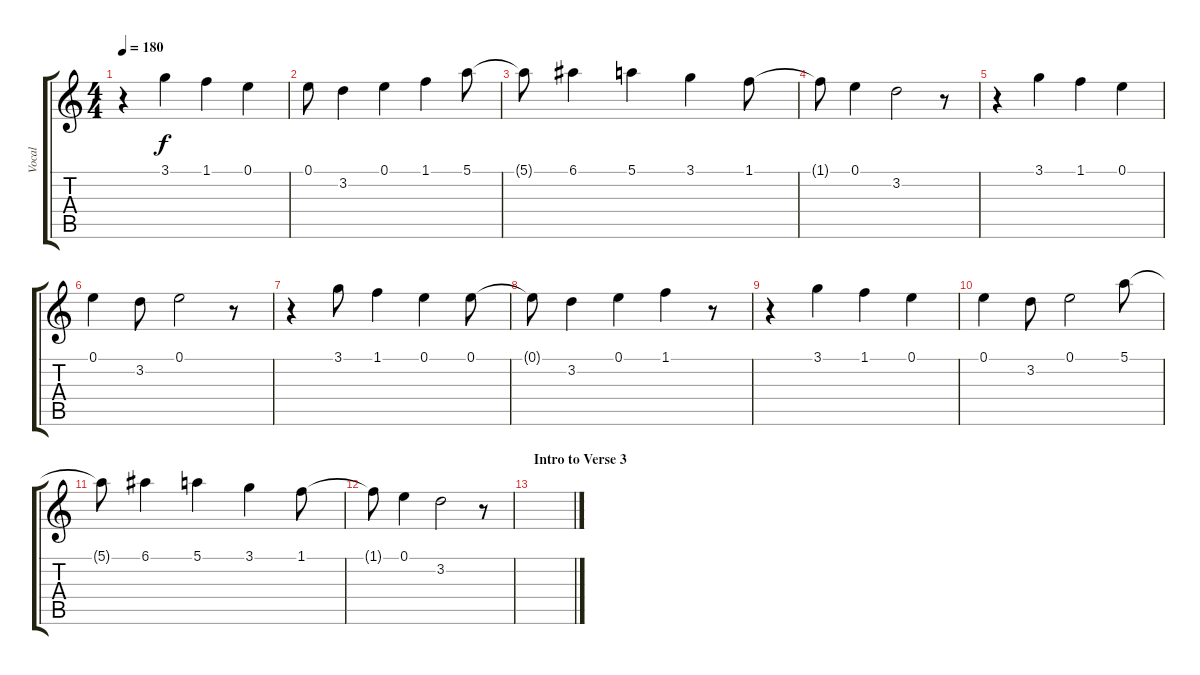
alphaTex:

\track ("Vocal" "Vocal") {instrument overdrivenguitar}
\staff {score tabs}
\tuning (E4 B3 G3 D3 A2 E2) {hide}
\ts (4 4)
\tempo 180
\clef g2
\ks c
r.4{dy f} 3.1.4 1.1.4 0.1.4 |
0.1.8 3.2.4 0.1.4 1.1.4 5.1.8 |
5.1{t}.8 6.1.4 5.1.4 3.1.4 1.1.8 |
1.1{t}.8 0.1.4 3.2.2 r.8 |
r.4 3.1.4 1.1.4 0.1.4 |
0.1.4 3.2.8 0.1.2 r.8 |
r.4 3.1.8 1.1.4 0.1.4 0.1.8 |
0.1{t}.8 3.2.4 0.1.4 1.1.4 r.8 |
r.4 3.1.4 1.1.4 0.1.4 |
0.1.4 3.2.8 0.1.2 5.1.8 |
5.1{t}.8 6.1.4 5.1.4 3.1.4 1.1.8 |
1.1{t}.8 0.1.4 3.2.2 r.8 |
\section ("" "Intro to Verse 3")
